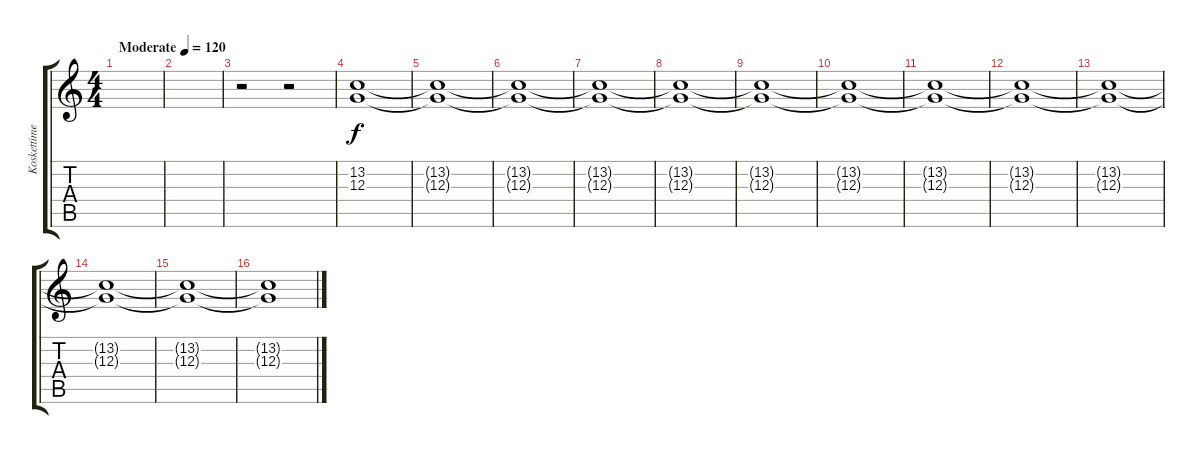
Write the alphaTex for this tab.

\track ("Koskettimet 2" "Koskettime") {instrument fx7echoes}
\staff {score tabs}
\tuning (E4 B3 G3 D3 A2 E2) {hide}
\ts (4 4)
\tempo (120 "Moderate")
\clef g2
\ks c
|
|
r.2 r.2{volume 0 instrument applause} |
(13.2 12.3).1{volume 3} |
(13.2{t} 12.3{t}).1 |
(13.2{t} 12.3{t}).1 |
(13.2{t} 12.3{t}).1 |
(13.2{t} 12.3{t}).1 |
(13.2{t} 12.3{t}).1 |
(13.2{t} 12.3{t}).1 |
(13.2{t} 12.3{t}).1 |
(13.2{t} 12.3{t}).1 |
(13.2{t} 12.3{t}).1 |
(13.2{t} 12.3{t}).1{volume 5} |
(13.2{t} 12.3{t}).1 |
(13.2{t} 12.3{t}).1
